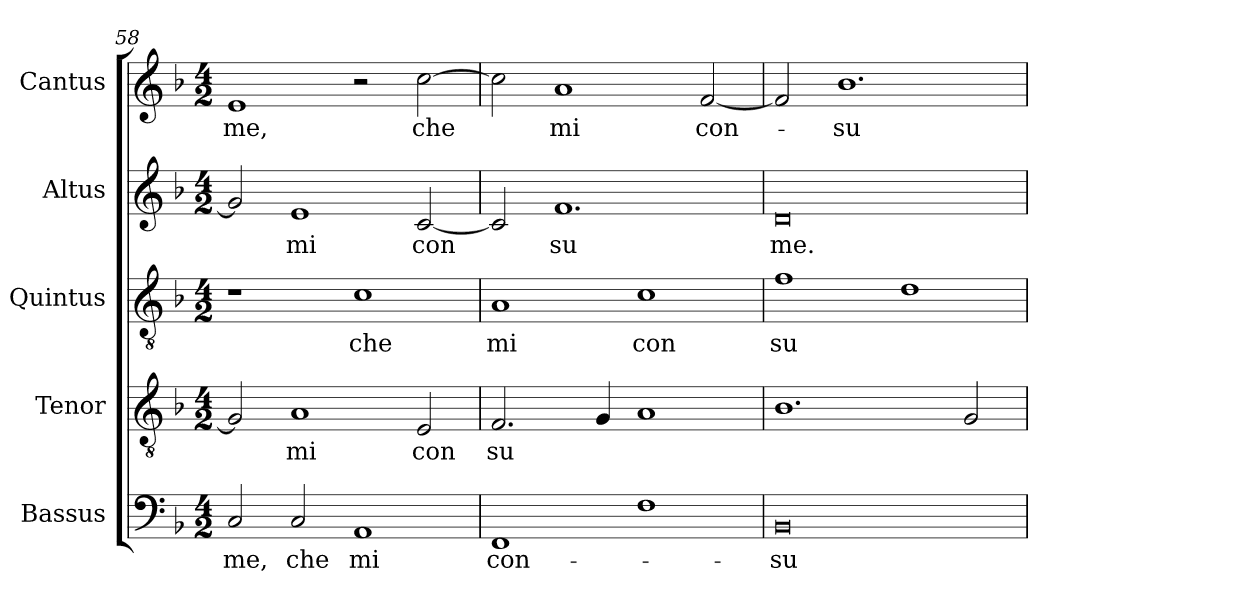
**kern	**text	**kern	**text	**kern	**text	**kern	**text	**kern	**text
*part5	*part5	*part4	*part4	*part3	*part3	*part2	*part2	*part1	*part1
*staff5	*staff5	*staff4	*staff4	*staff3	*staff3	*staff2	*staff2	*staff1	*staff1
*I"Bassus	*	*I"Tenor	*	*I"Quintus	*	*I"Altus	*	*I"Cantus	*
*clefF4	*	*clefGv2	*	*clefGv2	*	*clefG2	*	*clefG2	*
*k[b-]	*	*k[b-]	*	*k[b-]	*	*k[b-]	*	*k[b-]	*
*F:	*	*F:	*	*F:	*	*F:	*	*F:	*
*M4/2	*	*M4/2	*	*M4/2	*	*M4/2	*	*M4/2	*
=58	=58	=58	=58	=58	=58	=58	=58	=58	=58
!	!LO:LY:b:cj	!	!	!	!	!	!	!	!LO:LY:b:cj
2C/	-me,	2G/]	.	1r	.	2g/]	.	1e	-me,
!	!LO:LY:b:cj	!	!LO:LY:b:cj	!	!	!	!LO:LY:b:cj	!	!
2C/	che	1A	mi	.	.	1e	mi	.	.
!	!LO:LY:b:cj	!	!	!	!LO:LY:b:cj	!	!	!	!
1AA	mi	.	.	1c	che	.	.	2r	.
!	!	!	!LO:LY:b:cj	!	!	!	!LO:LY:b	!	!LO:LY:b
.	.	2E/	con	.	.	[<2c/	con	[>2cc\	che
=59	=59	=59	=59	=59	=59	=59	=59	=59	=59
!	!LO:LY:b:cj	!	!LO:LY:b:cj	!	!LO:LY:b:cj	!	!	!	!
1FF	con-	2.F/	su	1A	mi	2c/]	.	2cc\]	.
!	!	!	!	!	!	!	!LO:LY:b:cj	!	!LO:LY:b:cj
.	.	.	.	.	.	1.f	su	1a	mi
.	.	4G/	.	.	.	.	.	.	.
!	!	!	!	!	!LO:LY:b:cj	!	!	!	!
1F	.	1A	.	1c	con	.	.	.	.
!	!	!	!	!	!	!	!	!	!LO:LY:b
.	.	.	.	.	.	.	.	[<2f/	con-
=60	=60	=60	=60	=60	=60	=60	=60	=60	=60
!	!LO:LY:b:cj	!	!	!	!LO:LY:b:cj	!	!LO:LY:b:cj	!	!
0BB-	-su-	1.B-	.	1f	su	0d	me.	2f/]	.
!	!	!	!	!	!	!	!	!	!LO:LY:b:cj
.	.	.	.	.	.	.	.	1.b-	-su-
.	.	.	.	1d	.	.	.	.	.
.	.	2G/	.	.	.	.	.	.	.
=	=	=	=	=	=	=	=	=	=
*-	*-	*-	*-	*-	*-	*-	*-	*-	*-
